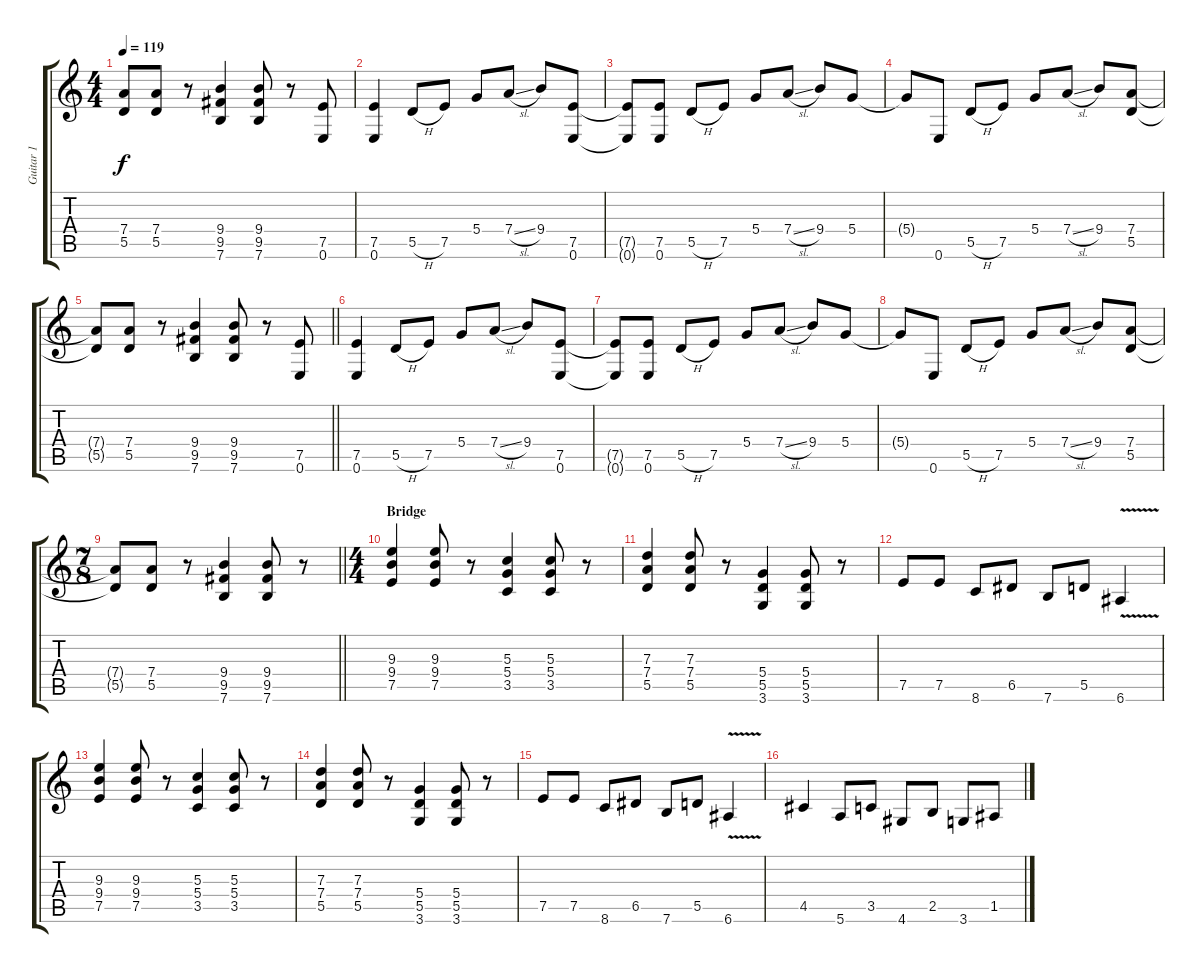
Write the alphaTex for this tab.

\track ("Guitar 1" "Guitar 1") {instrument acousticguitarnylon}
\staff {score tabs}
\tuning (E4 B3 G3 D3 A2 E2) {hide}
\ts (4 4)
\tempo 119
\clef g2
\ks c
(7.4{t} 5.5{t}).8{dy f} (7.4 5.5).8 r.8 (9.4 9.5 7.6).4 (9.4 9.5 7.6).8 r.8 (7.5 0.6).8 |
(7.5 0.6).4 5.5{h}.8 7.5.8 5.4.8 7.4{sl}.8 9.4.8 (7.5 0.6).8 |
(7.5{t} 0.6{t}).8 (7.5 0.6).8 5.5{h}.8 7.5.8 5.4.8 7.4{sl}.8 9.4.8 5.4.8 |
5.4{t}.8 0.6.8 5.5{h}.8 7.5.8 5.4.8 7.4{sl}.8 9.4.8 (7.4 5.5).8 |
\barLineRight lightlight
(7.4{t} 5.5{t}).8 (7.4 5.5).8 r.8 (9.4 9.5 7.6).4 (9.4 9.5 7.6).8 r.8 (7.5 0.6).8 |
(7.5 0.6).4 5.5{h}.8 7.5.8 5.4.8 7.4{sl}.8 9.4.8 (7.5 0.6).8 |
(7.5{t} 0.6{t}).8 (7.5 0.6).8 5.5{h}.8 7.5.8 5.4.8 7.4{sl}.8 9.4.8 5.4.8 |
5.4{t}.8 0.6.8 5.5{h}.8 7.5.8 5.4.8 7.4{sl}.8 9.4.8 (7.4 5.5).8 |
\ts (7 8)
\barLineRight lightlight
(7.4{t} 5.5{t}).8 (7.4 5.5).8 r.8 (9.4 9.5 7.6).4 (9.4 9.5 7.6).8 r.8 |
\ts (4 4)
\section ("" "Bridge")
(9.3 9.4 7.5).4 (9.3 9.4 7.5).8 r.8 (5.3 5.4 3.5).4 (5.3 5.4 3.5).8 r.8 |
(7.3 7.4 5.5).4 (7.3 7.4 5.5).8 r.8 (5.4 5.5 3.6).4 (5.4 5.5 3.6).8 r.8 |
7.5.8 7.5.8 8.6.8 6.5.8 7.6.8 5.5.8 6.6{v}.4 |
(9.3 9.4 7.5).4 (9.3 9.4 7.5).8 r.8 (5.3 5.4 3.5).4 (5.3 5.4 3.5).8 r.8 |
(7.3 7.4 5.5).4 (7.3 7.4 5.5).8 r.8 (5.4 5.5 3.6).4 (5.4 5.5 3.6).8 r.8 |
7.5.8 7.5.8 8.6.8 6.5.8 7.6.8 5.5.8 6.6{v}.4 |
4.5.4 5.6.8 3.5.8 4.6.8 2.5.8 3.6.8 1.5.8
